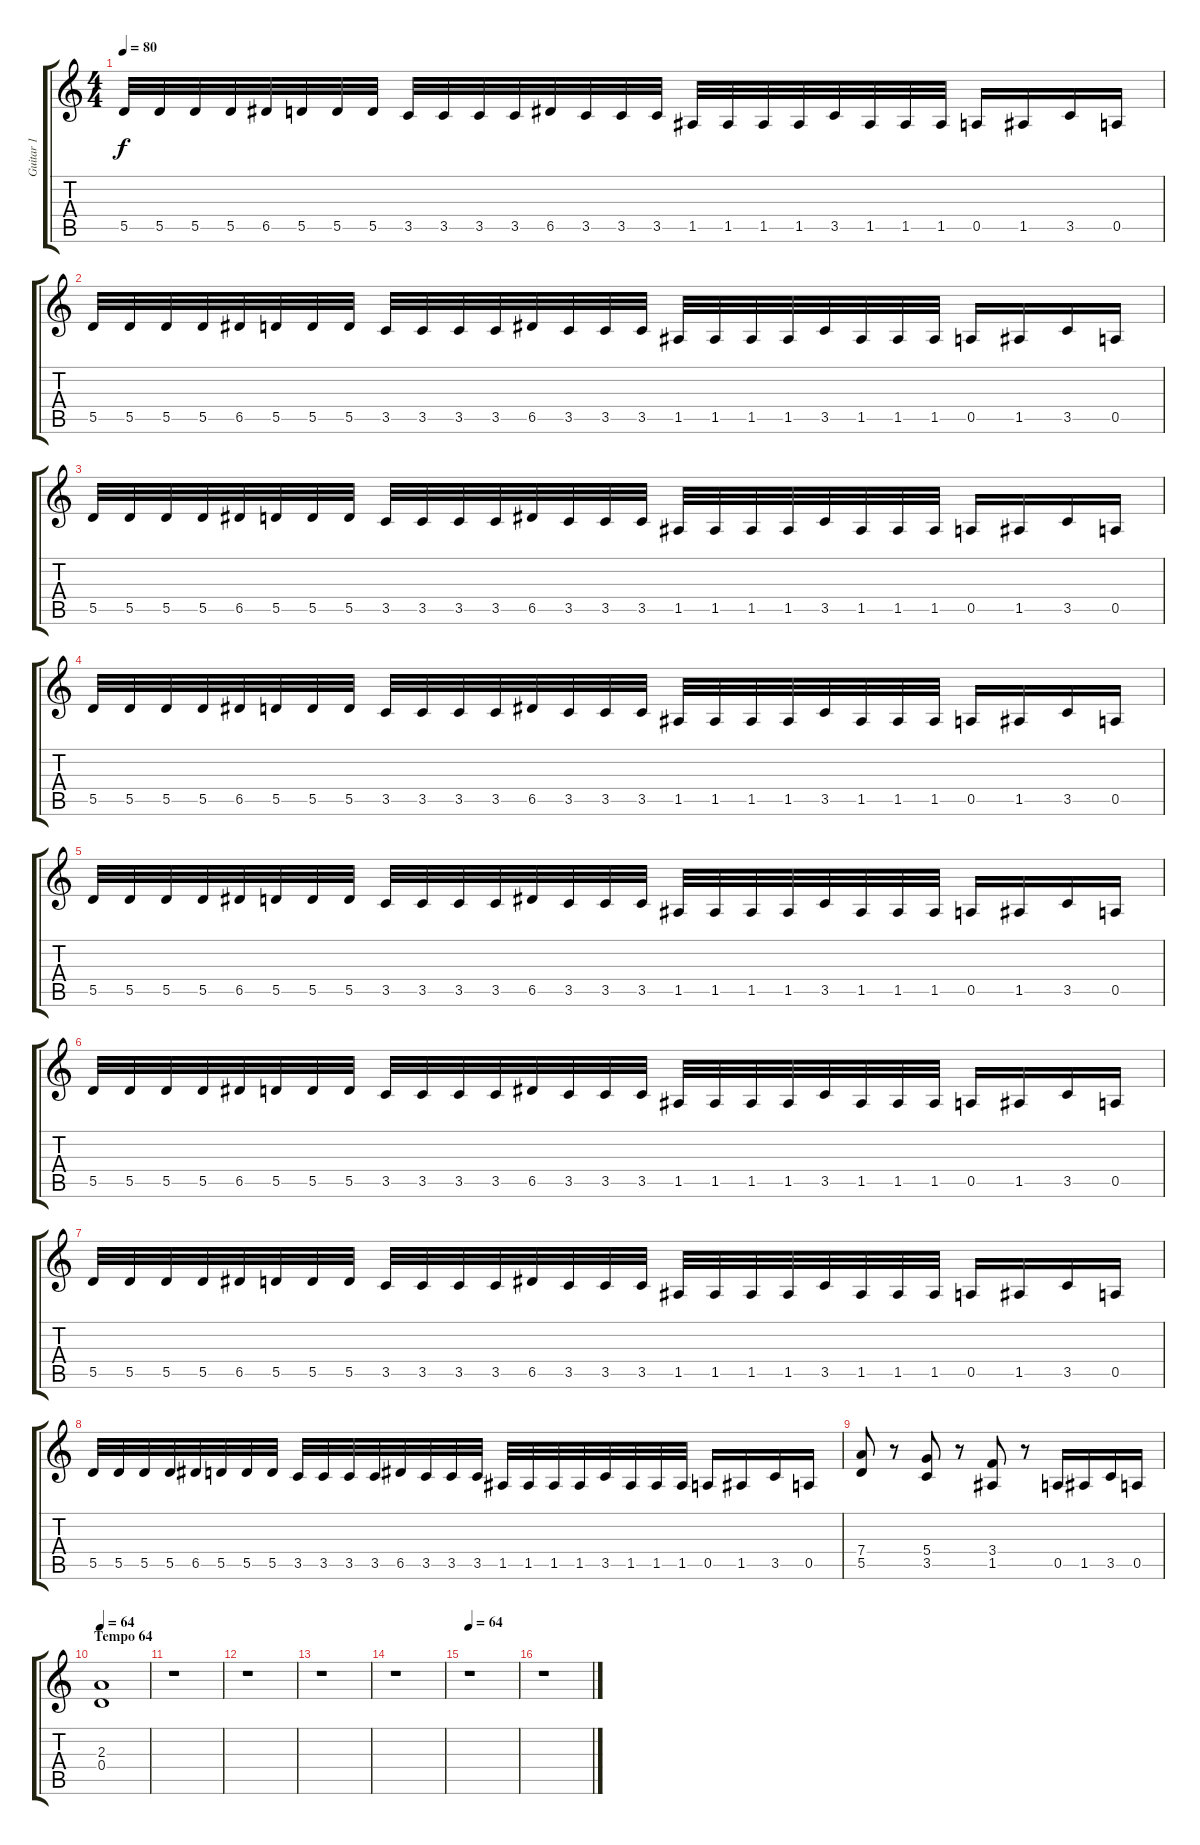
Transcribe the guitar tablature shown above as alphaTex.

\track ("Guitar 1" "Guitar 1") {instrument distortionguitar}
\staff {score tabs}
\tuning (E4 B3 G3 D3 A2 E2) {hide}
\ts (4 4)
\tempo 80
\clef g2
\ks c
5.5.32{dy f} 5.5.32 5.5.32 5.5.32 6.5.32 5.5.32 5.5.32 5.5.32 3.5.32 3.5.32 3.5.32 3.5.32 6.5.32 3.5.32 3.5.32 3.5.32 1.5.32 1.5.32 1.5.32 1.5.32 3.5.32 1.5.32 1.5.32 1.5.32 0.5.16 1.5.16 3.5.16 0.5.16 |
5.5.32 5.5.32 5.5.32 5.5.32 6.5.32 5.5.32 5.5.32 5.5.32 3.5.32 3.5.32 3.5.32 3.5.32 6.5.32 3.5.32 3.5.32 3.5.32 1.5.32 1.5.32 1.5.32 1.5.32 3.5.32 1.5.32 1.5.32 1.5.32 0.5.16 1.5.16 3.5.16 0.5.16 |
5.5.32 5.5.32 5.5.32 5.5.32 6.5.32 5.5.32 5.5.32 5.5.32 3.5.32 3.5.32 3.5.32 3.5.32 6.5.32 3.5.32 3.5.32 3.5.32 1.5.32 1.5.32 1.5.32 1.5.32 3.5.32 1.5.32 1.5.32 1.5.32 0.5.16 1.5.16 3.5.16 0.5.16 |
5.5.32 5.5.32 5.5.32 5.5.32 6.5.32 5.5.32 5.5.32 5.5.32 3.5.32 3.5.32 3.5.32 3.5.32 6.5.32 3.5.32 3.5.32 3.5.32 1.5.32 1.5.32 1.5.32 1.5.32 3.5.32 1.5.32 1.5.32 1.5.32 0.5.16 1.5.16 3.5.16 0.5.16 |
5.5.32 5.5.32 5.5.32 5.5.32 6.5.32 5.5.32 5.5.32 5.5.32 3.5.32 3.5.32 3.5.32 3.5.32 6.5.32 3.5.32 3.5.32 3.5.32 1.5.32 1.5.32 1.5.32 1.5.32 3.5.32 1.5.32 1.5.32 1.5.32 0.5.16 1.5.16 3.5.16 0.5.16 |
5.5.32 5.5.32 5.5.32 5.5.32 6.5.32 5.5.32 5.5.32 5.5.32 3.5.32 3.5.32 3.5.32 3.5.32 6.5.32 3.5.32 3.5.32 3.5.32 1.5.32 1.5.32 1.5.32 1.5.32 3.5.32 1.5.32 1.5.32 1.5.32 0.5.16 1.5.16 3.5.16 0.5.16 |
5.5.32 5.5.32 5.5.32 5.5.32 6.5.32 5.5.32 5.5.32 5.5.32 3.5.32 3.5.32 3.5.32 3.5.32 6.5.32 3.5.32 3.5.32 3.5.32 1.5.32 1.5.32 1.5.32 1.5.32 3.5.32 1.5.32 1.5.32 1.5.32 0.5.16 1.5.16 3.5.16 0.5.16 |
5.5.32 5.5.32 5.5.32 5.5.32 6.5.32 5.5.32 5.5.32 5.5.32 3.5.32 3.5.32 3.5.32 3.5.32 6.5.32 3.5.32 3.5.32 3.5.32 1.5.32 1.5.32 1.5.32 1.5.32 3.5.32 1.5.32 1.5.32 1.5.32 0.5.16 1.5.16 3.5.16 0.5.16 |
(7.4 5.5).8 r.8 (5.4 3.5).8 r.8 (3.4 1.5).8 r.8 0.5.16 1.5.16 3.5.16 0.5.16 |
\section ("" "Tempo 64")
\tempo 64
(2.3 0.4).1 |
r.1 |
r.1 |
r.1 |
r.1 |
\tempo 64
r.1 |
r.1
